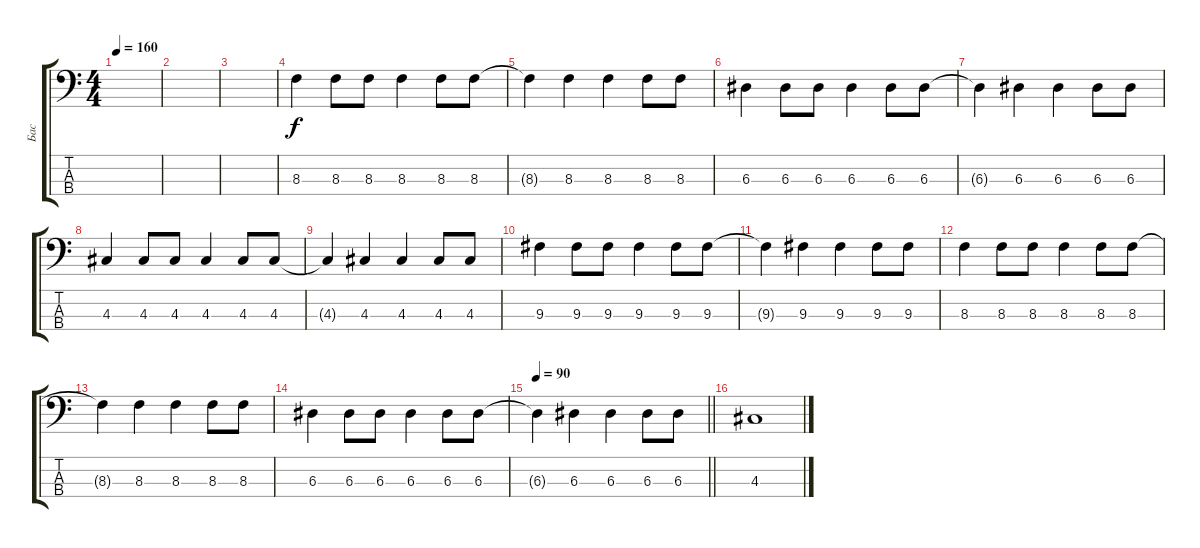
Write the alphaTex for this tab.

\track ("Бас" "Бас") {instrument electricbassfinger}
\staff {score tabs}
\tuning (G2 D2 A1 E1) {hide}
\ts (4 4)
\tempo 160
\clef f4
\ks c
|
|
|
8.3.4 8.3.8 8.3.8 8.3.4 8.3.8 8.3.8 |
8.3{t}.4 8.3.4 8.3.4 8.3.8 8.3.8 |
6.3.4 6.3.8 6.3.8 6.3.4 6.3.8 6.3.8 |
6.3{t}.4 6.3.4 6.3.4 6.3.8 6.3.8 |
4.3.4 4.3.8 4.3.8 4.3.4 4.3.8 4.3.8 |
4.3{t}.4 4.3.4 4.3.4 4.3.8 4.3.8 |
9.3.4 9.3.8 9.3.8 9.3.4 9.3.8 9.3.8 |
9.3{t}.4 9.3.4 9.3.4 9.3.8 9.3.8 |
8.3.4 8.3.8 8.3.8 8.3.4 8.3.8 8.3.8 |
8.3{t}.4 8.3.4 8.3.4 8.3.8 8.3.8 |
6.3.4 6.3.8 6.3.8 6.3.4 6.3.8 6.3.8 |
\tempo 90
\barLineRight lightlight
6.3{t}.4 6.3.4 6.3.4 6.3.8 6.3.8 |
4.3.1
